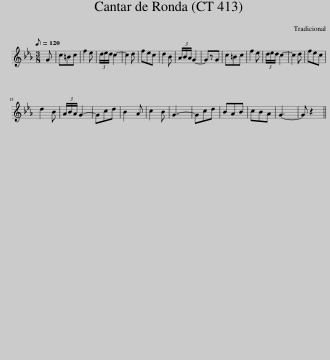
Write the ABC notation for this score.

X:1
L:1/8
Q:1/8=120
M:3/8
I:linebreak $
K:Cmin
V:1 treble
V:1
 G | c=Bc | f2 e | (3d/e/d/ c2- | c2 d | %5
 fec | d2 B | (3A/B/A/ G2- | GzG | c=Bc | %10
 f2 e | (3d/e/d/ c2- | c2 d | fec |$ d2 B | %15
 (3A/B/A/ G2- | Gcd | B2 A | c2 B | G3- | %20
 Gcd | BAB | cBA | G3- | G z2 || %25
